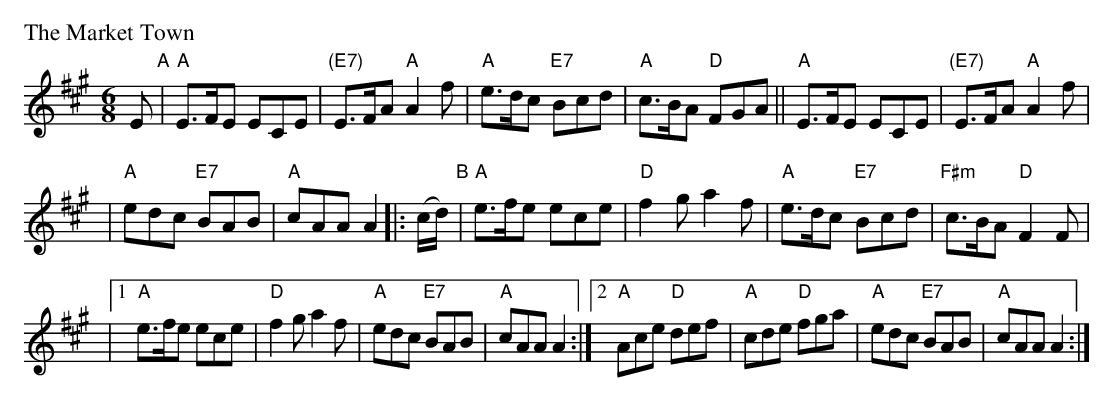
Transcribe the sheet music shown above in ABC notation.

X:1
P: The Market Town
M:6/8
L:1/8
K:A
E \
"A"\
| "A"E>FE ECE | "(E7)"E>FA "A"A2f \
| "A"e>dc "E7"Bcd | "A"c>BA "D"FGA \
||"A"E>FE ECE | "(E7)"E>FA "A"A2f |
| "A"edc "E7"BAB | "A"cAA A2 \
|: (c/d/) \
"B"\
| "A"e>fe ece  | "D"f2g a2f | "A"e>dc "E7"Bcd | "F#m"c>BA "D"F2F |
|1 "A"e>fe ece | "D"f2g a2f | "A"edc "E7"BAB | "A"cAA A2 \
:|2 "A"Ace "D"def | "A"cde "D"fga | "A"edc "E7"BAB | "A"cAA A2 :|
